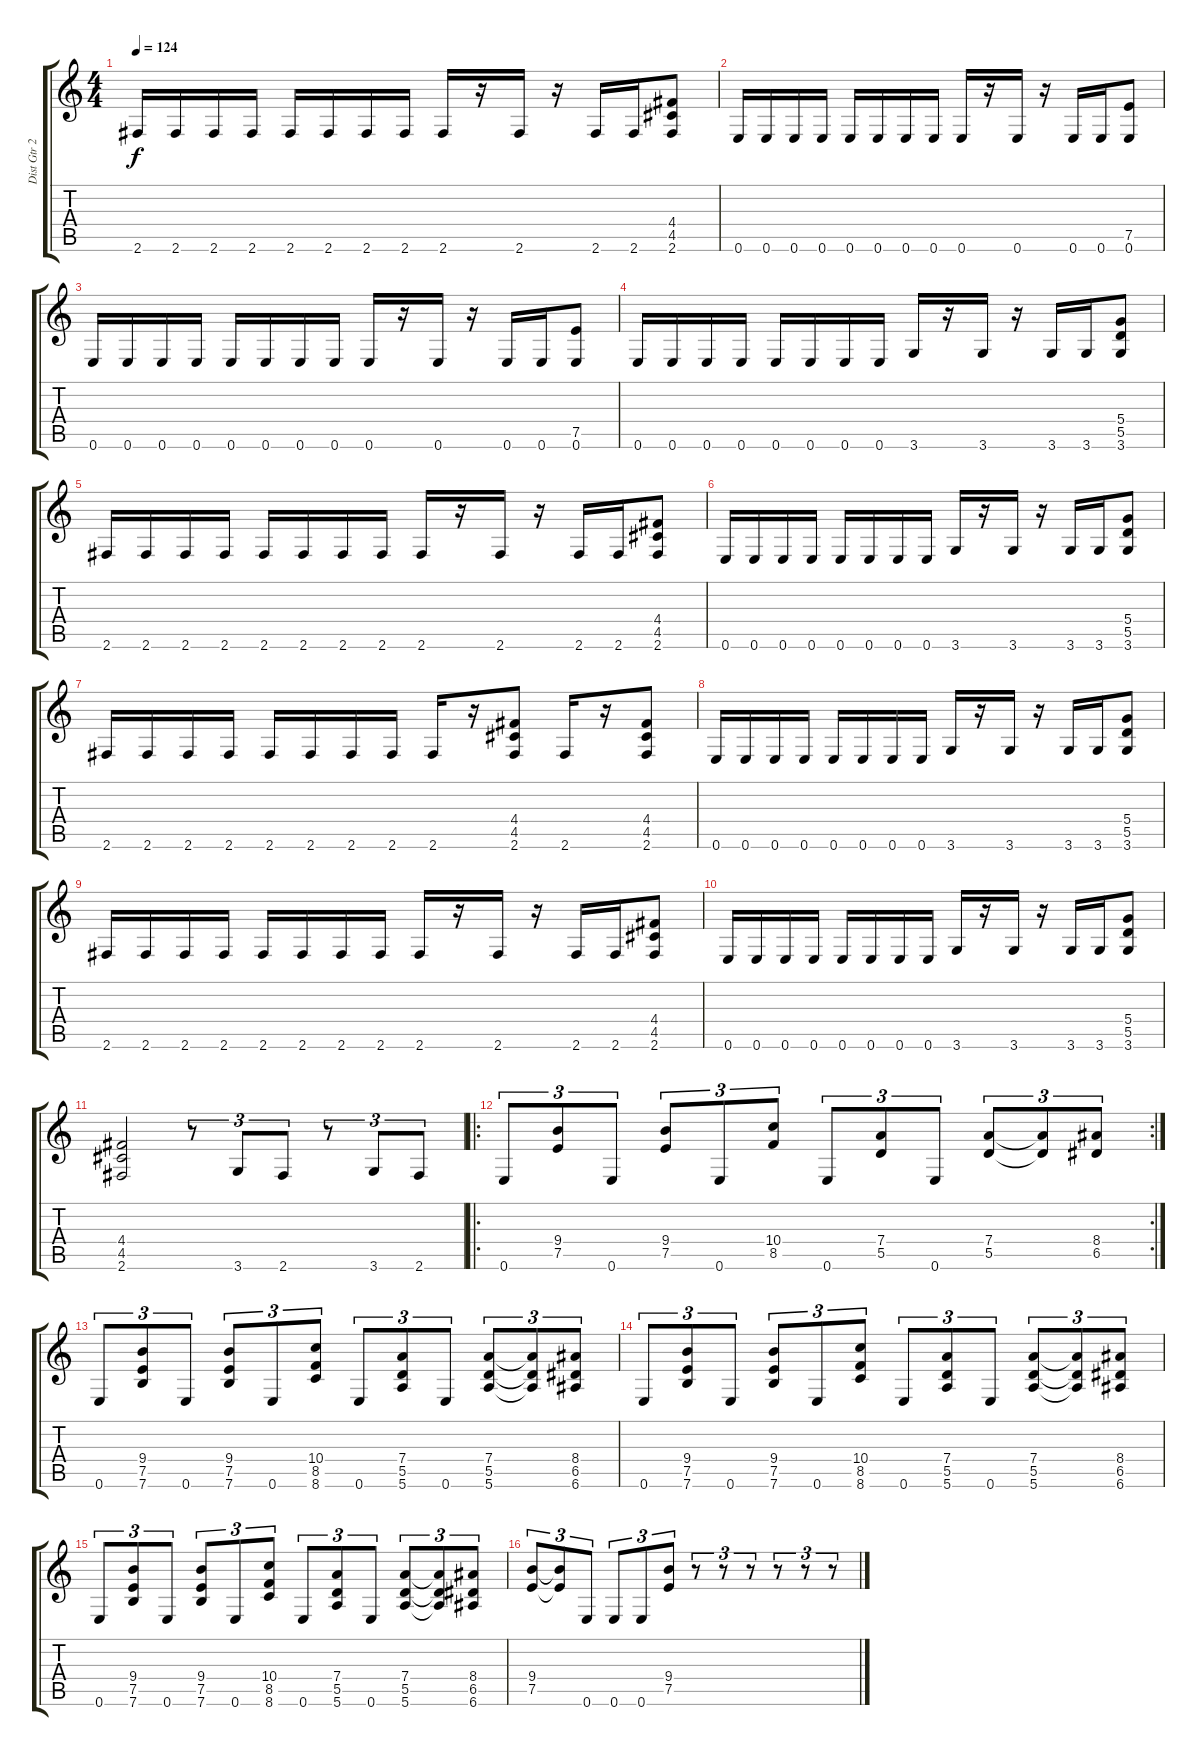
\track ("Dist Gtr 2" "Dist Gtr 2") {instrument distortionguitar}
\staff {score tabs}
\tuning (E4 B3 G3 D3 A2 E2) {hide}
\ts (4 4)
\tempo 124
\clef g2
\ks c
2.6.16{dy f} 2.6.16 2.6.16 2.6.16 2.6.16 2.6.16 2.6.16 2.6.16 2.6.16 r.16 2.6.16 r.16 2.6.16 2.6.16 (4.4 4.5 2.6).8 |
0.6.16 0.6.16 0.6.16 0.6.16 0.6.16 0.6.16 0.6.16 0.6.16 0.6.16 r.16 0.6.16 r.16 0.6.16 0.6.16 (7.5 0.6).8 |
0.6.16 0.6.16 0.6.16 0.6.16 0.6.16 0.6.16 0.6.16 0.6.16 0.6.16 r.16 0.6.16 r.16 0.6.16 0.6.16 (7.5 0.6).8 |
0.6.16 0.6.16 0.6.16 0.6.16 0.6.16 0.6.16 0.6.16 0.6.16 3.6.16 r.16 3.6.16 r.16 3.6.16 3.6.16 (5.4 5.5 3.6).8 |
2.6.16 2.6.16 2.6.16 2.6.16 2.6.16 2.6.16 2.6.16 2.6.16 2.6.16 r.16 2.6.16 r.16 2.6.16 2.6.16 (4.4 4.5 2.6).8 |
0.6.16 0.6.16 0.6.16 0.6.16 0.6.16 0.6.16 0.6.16 0.6.16 3.6.16 r.16 3.6.16 r.16 3.6.16 3.6.16 (5.4 5.5 3.6).8 |
2.6.16 2.6.16 2.6.16 2.6.16 2.6.16 2.6.16 2.6.16 2.6.16 2.6.16 r.16 (4.4 4.5 2.6).8 2.6.16 r.16 (4.4 4.5 2.6).8 |
0.6.16 0.6.16 0.6.16 0.6.16 0.6.16 0.6.16 0.6.16 0.6.16 3.6.16 r.16 3.6.16 r.16 3.6.16 3.6.16 (5.4 5.5 3.6).8 |
2.6.16 2.6.16 2.6.16 2.6.16 2.6.16 2.6.16 2.6.16 2.6.16 2.6.16 r.16 2.6.16 r.16 2.6.16 2.6.16 (4.4 4.5 2.6).8 |
0.6.16 0.6.16 0.6.16 0.6.16 0.6.16 0.6.16 0.6.16 0.6.16 3.6.16 r.16 3.6.16 r.16 3.6.16 3.6.16 (5.4 5.5 3.6).8 |
(4.4 4.5 2.6).2 r.8{tu (3 2)} 3.6.8{tu (3 2)} 2.6.8{tu (3 2)} r.8{tu (3 2)} 3.6.8{tu (3 2)} 2.6.8{tu (3 2)} |
\ro
\rc 2
0.6.8{tu (3 2)} (9.4 7.5).8{tu (3 2)} 0.6.8{tu (3 2)} (9.4 7.5).8{tu (3 2)} 0.6.8{tu (3 2)} (10.4 8.5).8{tu (3 2)} 0.6.8{tu (3 2)} (7.4 5.5).8{tu (3 2)} 0.6.8{tu (3 2)} (7.4 5.5).8{tu (3 2)} (7.4{t} 5.5{t}).8{tu (3 2)} (8.4 6.5).8{tu (3 2)} |
0.6.8{tu (3 2)} (9.4 7.5 7.6).8{tu (3 2)} 0.6.8{tu (3 2)} (9.4 7.5 7.6).8{tu (3 2)} 0.6.8{tu (3 2)} (10.4 8.5 8.6).8{tu (3 2)} 0.6.8{tu (3 2)} (7.4 5.5 5.6).8{tu (3 2)} 0.6.8{tu (3 2)} (7.4 5.5 5.6).8{tu (3 2)} (7.4{t} 5.5{t} 5.6{t}).8{tu (3 2)} (8.4 6.5 6.6).8{tu (3 2)} |
0.6.8{tu (3 2)} (9.4 7.5 7.6).8{tu (3 2)} 0.6.8{tu (3 2)} (9.4 7.5 7.6).8{tu (3 2)} 0.6.8{tu (3 2)} (10.4 8.5 8.6).8{tu (3 2)} 0.6.8{tu (3 2)} (7.4 5.5 5.6).8{tu (3 2)} 0.6.8{tu (3 2)} (7.4 5.5 5.6).8{tu (3 2)} (7.4{t} 5.5{t} 5.6{t}).8{tu (3 2)} (8.4 6.5 6.6).8{tu (3 2)} |
0.6.8{tu (3 2)} (9.4 7.5 7.6).8{tu (3 2)} 0.6.8{tu (3 2)} (9.4 7.5 7.6).8{tu (3 2)} 0.6.8{tu (3 2)} (10.4 8.5 8.6).8{tu (3 2)} 0.6.8{tu (3 2)} (7.4 5.5 5.6).8{tu (3 2)} 0.6.8{tu (3 2)} (7.4 5.5 5.6).8{tu (3 2)} (7.4{t} 5.5{t} 5.6{t}).8{tu (3 2)} (8.4 6.5 6.6).8{tu (3 2)} |
(9.4 7.5).8{tu (3 2)} (9.4{t} 7.5{t}).8{tu (3 2)} 0.6.8{tu (3 2)} 0.6.8{tu (3 2)} 0.6.8{tu (3 2)} (9.4 7.5).8{tu (3 2)} r.8{tu (3 2)} r.8{tu (3 2)} r.8{tu (3 2)} r.8{tu (3 2)} r.8{tu (3 2)} r.8{tu (3 2)}
